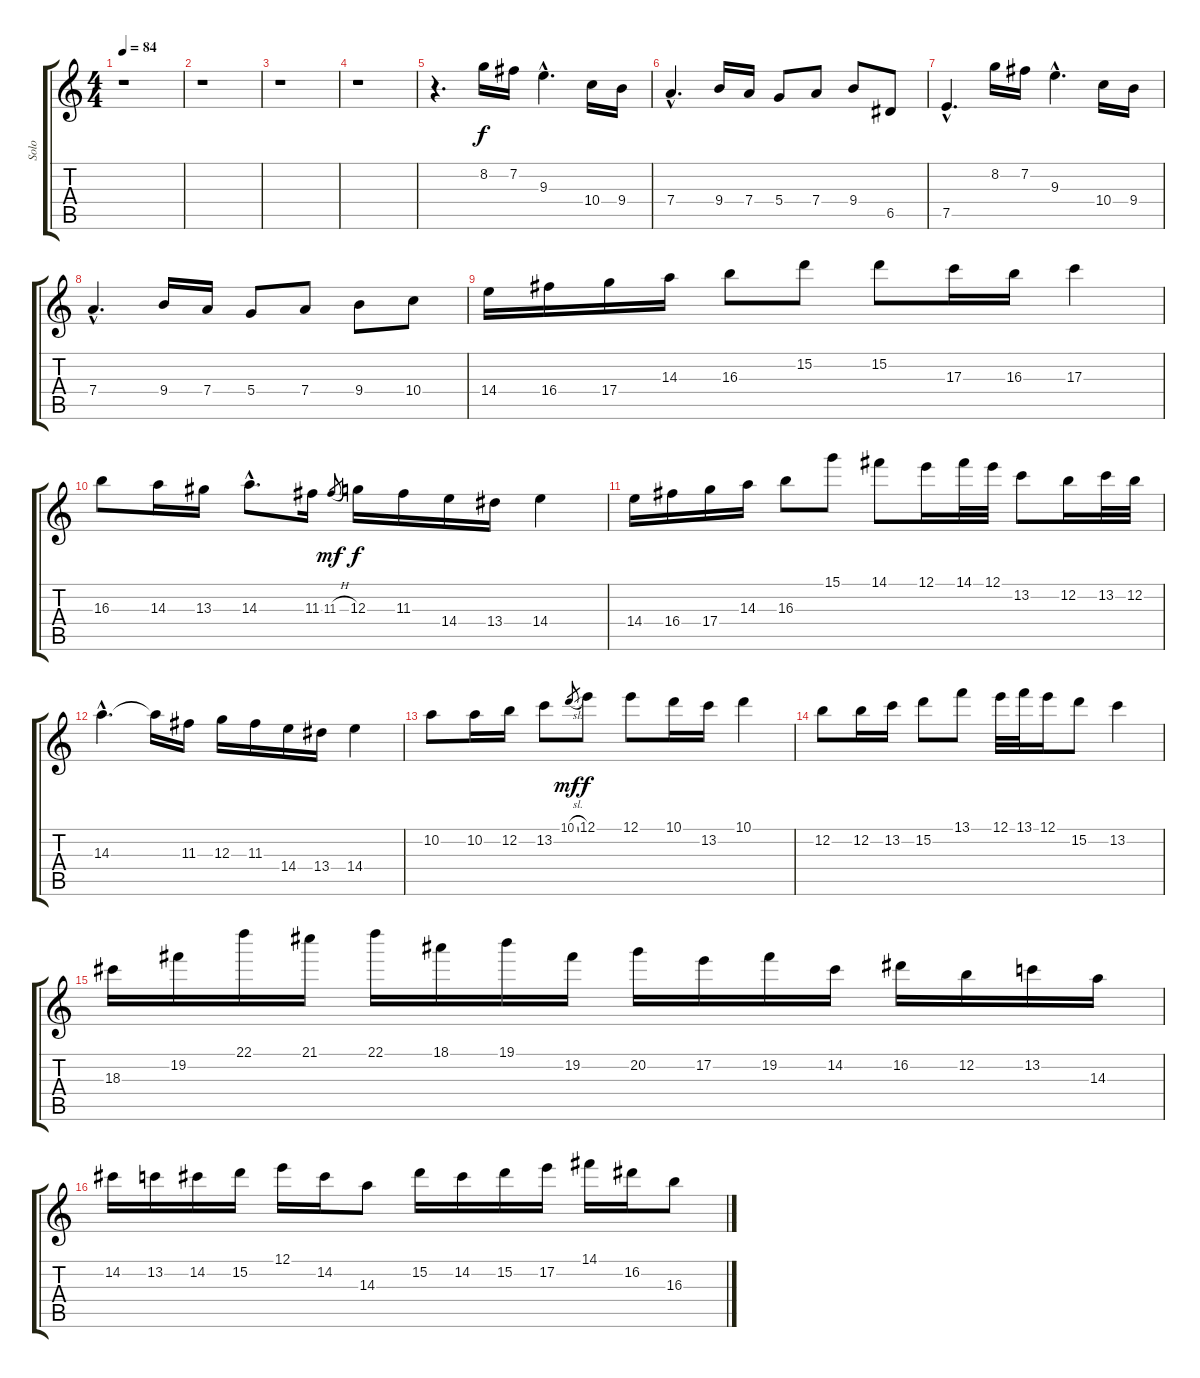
\track ("Solo" "Solo") {instrument overdrivenguitar}
\staff {score tabs}
\tuning (E4 B3 G3 D3 A2 E2) {hide}
\ts (4 4)
\tempo 84
\clef g2
\ks c
r.1{dy f instrument overdrivenguitar} |
r.1 |
r.1 |
r.1 |
r.4{d} 8.2.16 7.2.16 9.3{hac}.4{d} 10.4.16 9.4.16 |
7.4{hac}.4{d} 9.4.16 7.4.16 5.4.8 7.4.8 9.4.8 6.5.8 |
7.5{hac}.4{d} 8.2.16 7.2.16 9.3{hac}.4{d} 10.4.16 9.4.16 |
7.4{hac}.4{d} 9.4.16 7.4.16 5.4.8 7.4.8 9.4.8 10.4.8 |
14.4.16 16.4.16 17.4.16 14.3.16 16.3.8 15.2.8 15.2.8 17.3.16 16.3.16 17.3.4 |
16.3.8 14.3.16 13.3.16 14.3{hac}.8{d} 11.3.16 11.3{h}.8{gr dy mf} 12.3.16{dy f} 11.3.16 14.4.16 13.4.16 14.4.4 |
14.4.16 16.4.16 17.4.16 14.3.16 16.3.8 15.1.8 14.1.8 12.1.16 14.1.32 12.1.32 13.2.8 12.2.16 13.2.32 12.2.32 |
14.3{hac}.4{d} 14.3{t}.16 11.3.16 12.3.16 11.3.16 14.4.16 13.4.16 14.4.4 |
10.2.8 10.2.16 12.2.16 13.2.8 10.1{sl}.8{gr dy mf} 12.1.8{dy f} 12.1.8 10.1.16 13.2.16 10.1.4 |
12.2.8 12.2.16 13.2.16 15.2.8 13.1.8 12.1.32 13.1.32 12.1.16 15.2.8 13.2.4 |
18.3.16 19.2.16 22.1.16 21.1.16 22.1.16 18.1.16 19.1.16 19.2.16 20.2.16 17.2.16 19.2.16 14.2.16 16.2.16 12.2.16 13.2.16 14.3.16 |
14.2.16 13.2.16 14.2.16 15.2.16 12.1.16 14.2.16 14.3.8 15.2.16 14.2.16 15.2.16 17.2.16 14.1.16 16.2.16 16.3.8
